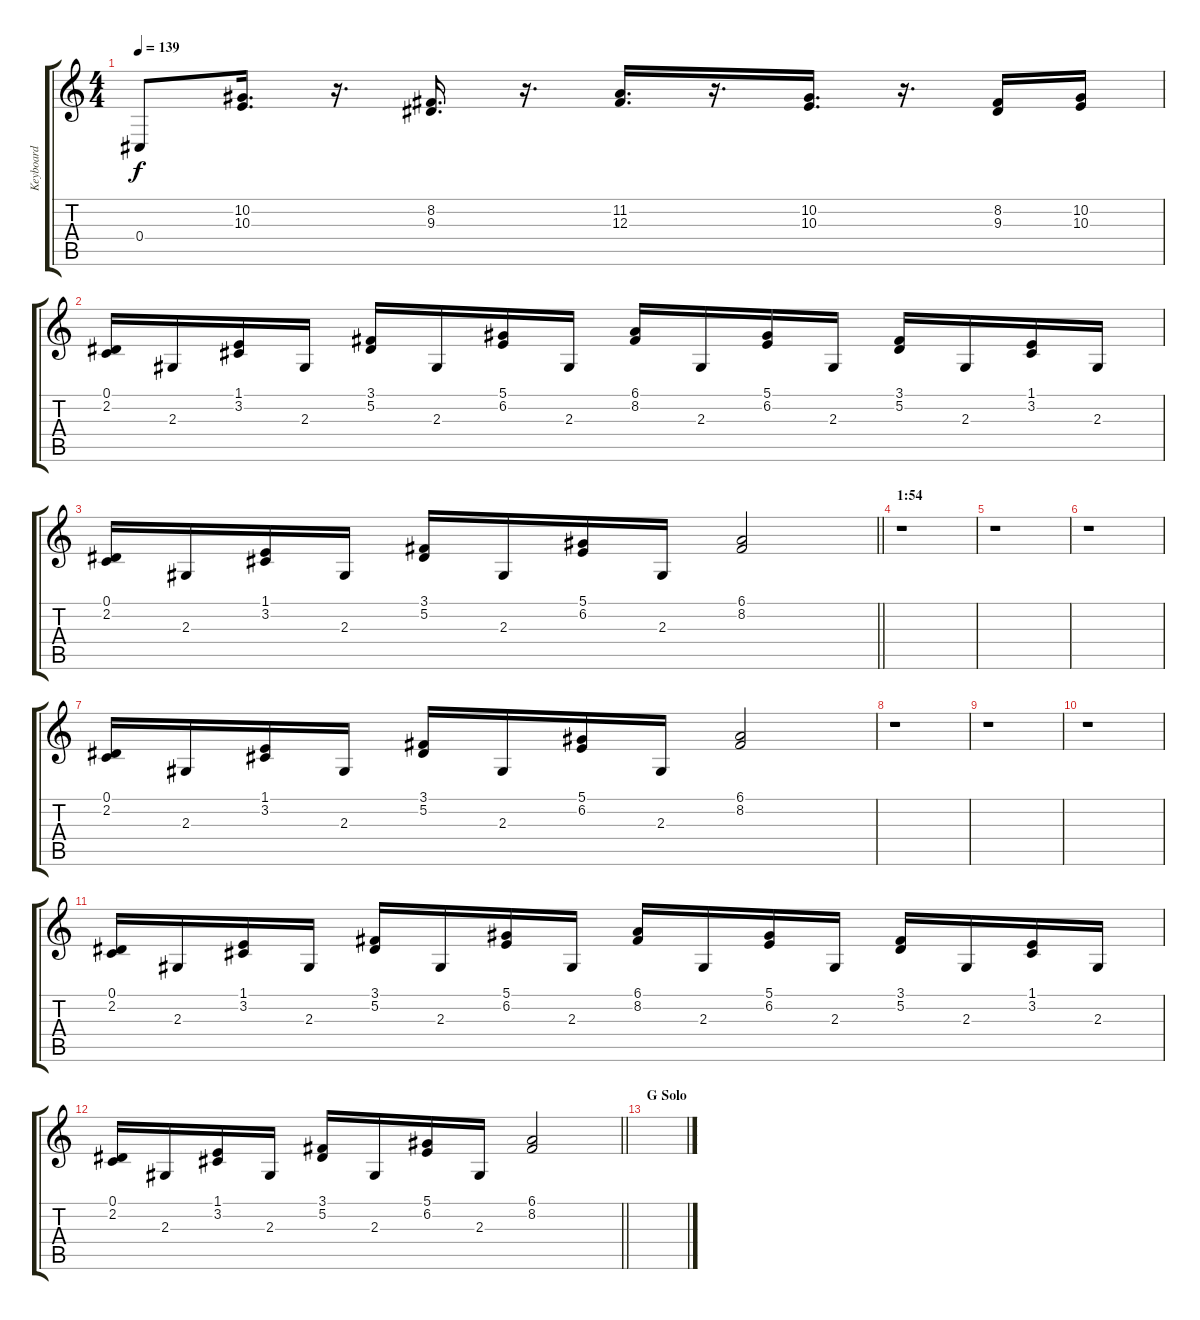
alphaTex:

\track ("Keyboard" "Keyboard") {instrument lead2sawtooth}
\staff {score tabs}
\tuning (Eb4 Bb3 Gb3 Db3 Ab2 Eb2) {hide}
\ts (4 4)
\tempo 139
\clef g2
\ks c
0.4.8{dy f} (10.2 10.3).16{d} r.16{d} (8.2 9.3).16{d} r.16{d} (11.2 12.3).16{d} r.16{d} (10.2 10.3).16{d} r.16{d} (8.2 9.3).16 (10.2 10.3).16 |
(0.1 2.2).16{instrument harpsichord} 2.3.16 (1.1 3.2).16 2.3.16 (3.1 5.2).16 2.3.16 (5.1 6.2).16 2.3.16 (6.1 8.2).16 2.3.16 (5.1 6.2).16 2.3.16 (3.1 5.2).16 2.3.16 (1.1 3.2).16 2.3.16 |
\barLineRight lightlight
(0.1 2.2).16 2.3.16 (1.1 3.2).16 2.3.16 (3.1 5.2).16 2.3.16 (5.1 6.2).16 2.3.16 (6.1 8.2).2 |
\section ("" "1:54")
r.1 |
r.1 |
r.1 |
(0.1 2.2).16{volume 14 instrument harpsichord} 2.3.16 (1.1 3.2).16 2.3.16 (3.1 5.2).16 2.3.16 (5.1 6.2).16 2.3.16 (6.1 8.2).2 |
r.1 |
r.1 |
r.1 |
(0.1 2.2).16{instrument harpsichord} 2.3.16 (1.1 3.2).16 2.3.16 (3.1 5.2).16 2.3.16 (5.1 6.2).16 2.3.16 (6.1 8.2).16 2.3.16 (5.1 6.2).16 2.3.16 (3.1 5.2).16 2.3.16 (1.1 3.2).16 2.3.16 |
\barLineRight lightlight
(0.1 2.2).16 2.3.16 (1.1 3.2).16 2.3.16 (3.1 5.2).16 2.3.16 (5.1 6.2).16 2.3.16 (6.1 8.2).2 |
\section ("" "G Solo")
